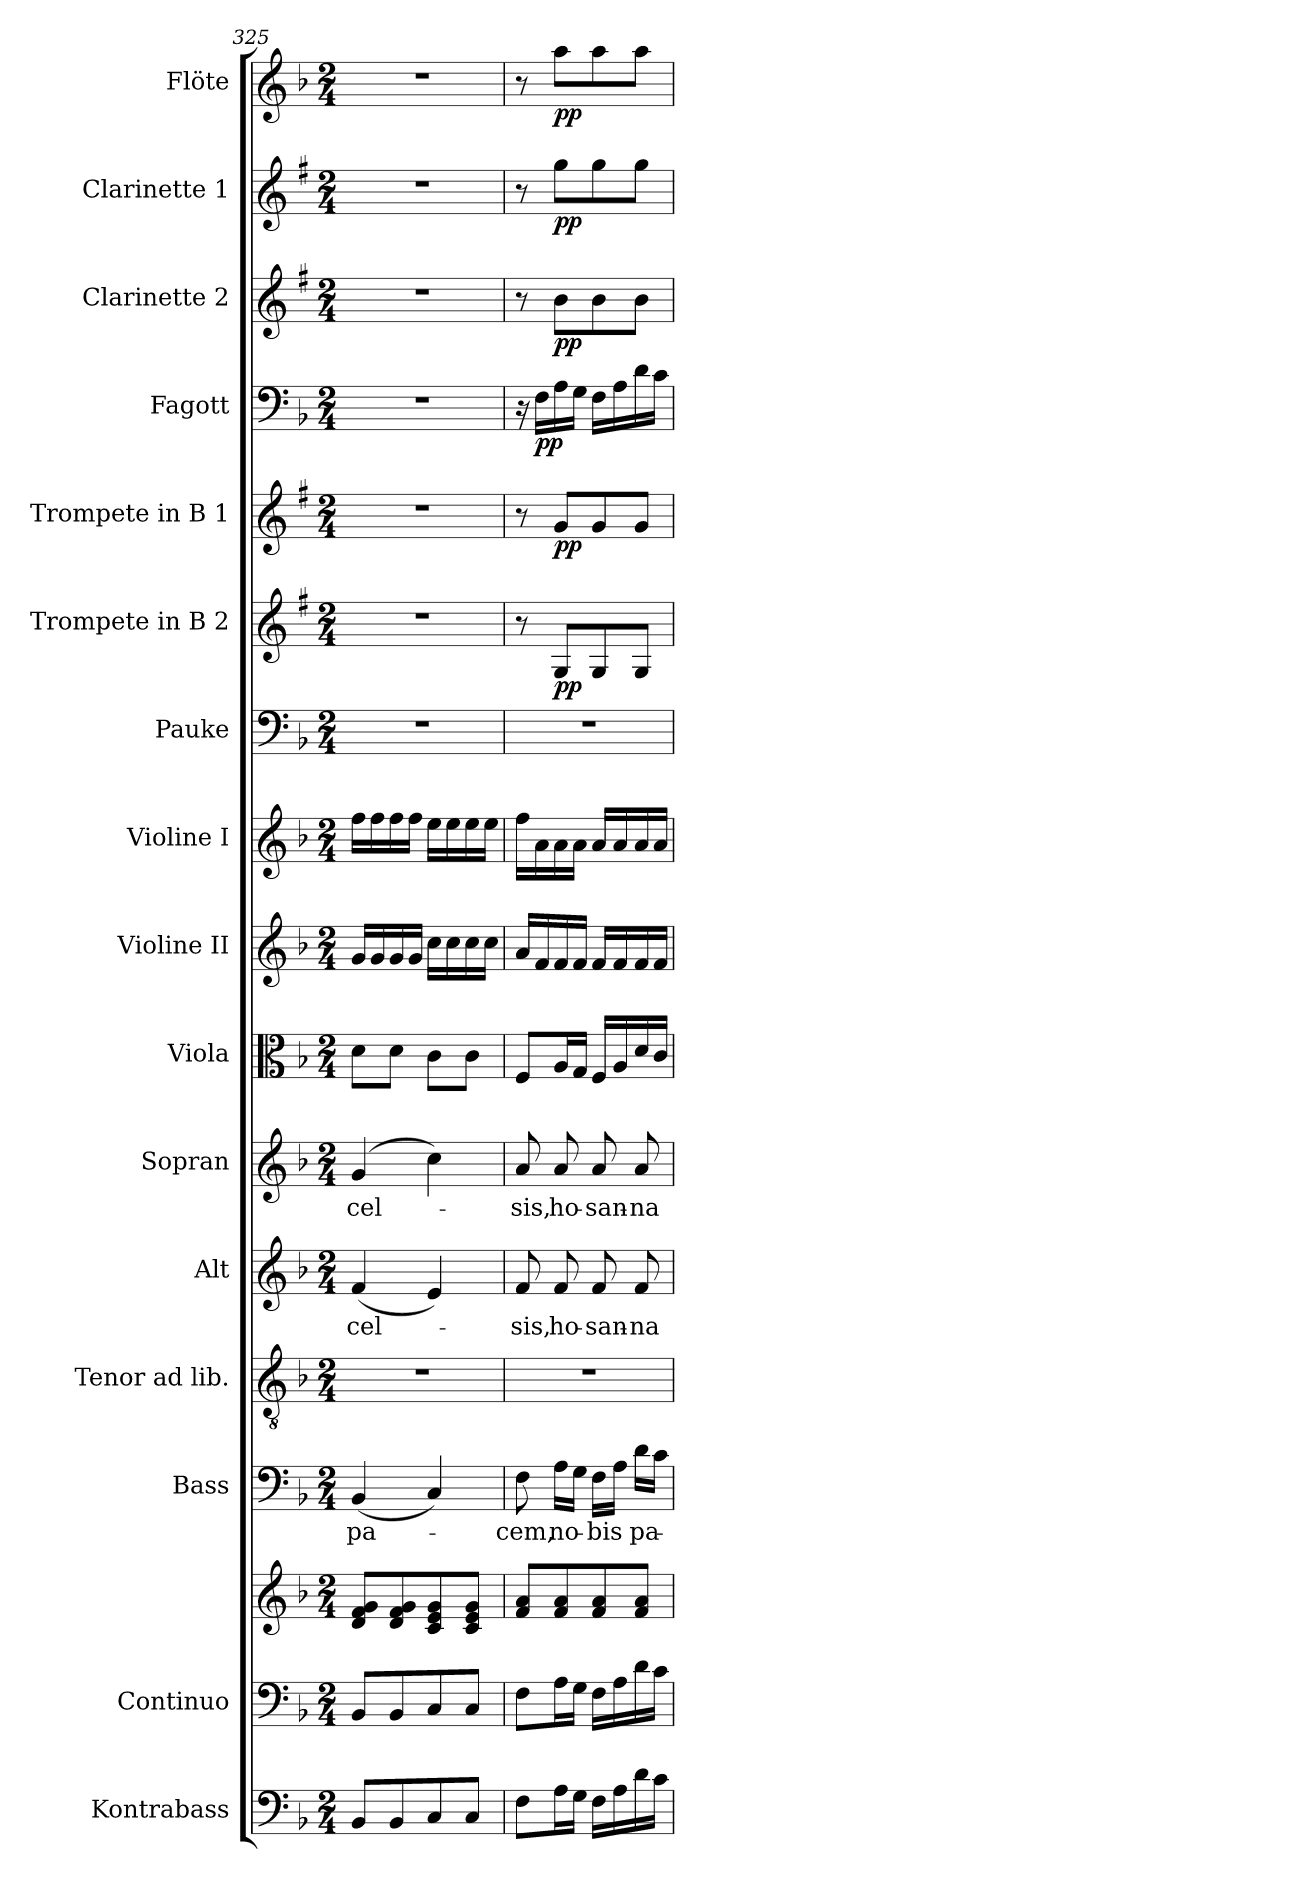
**kern	**kern	**kern	**kern	**text	**kern	**kern	**text	**kern	**text	**kern	**kern	**kern	**kern	**kern	**dynam	**kern	**dynam	**kern	**dynam	**kern	**dynam	**kern	**dynam	**kern	**dynam
*part16	*part15	*part15	*part14	*part14	*part13	*part12	*part12	*part11	*part11	*part10	*part9	*part8	*part7	*part6	*part6	*part5	*part5	*part4	*part4	*part3	*part3	*part2	*part2	*part1	*part1
*staff17	*staff16	*staff15	*staff14	*staff14	*staff13	*staff12	*staff12	*staff11	*staff11	*staff10	*staff9	*staff8	*staff7	*staff6	*staff6	*staff5	*staff5	*staff4	*staff4	*staff3	*staff3	*staff2	*staff2	*staff1	*staff1
*I"Kontrabass	*I"Continuo	*	*I"Bass	*	*I"Tenor ad lib.	*I"Alt	*	*I"Sopran	*	*I"Viola	*I"Violine II	*I"Violine I	*I"Pauke	*I"Trompete in B 2	*	*I"Trompete in B 1	*	*I"Fagott	*	*I"Clarinette 2	*	*I"Clarinette 1	*	*I"Flöte	*
*I'Kb.	*I'cont.	*	*I'B	*	*I'T	*I'A	*	*I'S	*	*I'Vla.	*I'Vl. II	*I'Vl. I	*I'Pk.	*	*	*	*	*I'Fg.	*	*I'Cl. 2	*	*I'Cl. 1	*	*I'Fl.	*
!!LO:PB:g=z
*clefF4	*clefF4	*clefG2	*clefF4	*	*clefGv2	*clefG2	*	*clefG2	*	*clefC3	*clefG2	*clefG2	*clefF4	*clefG2	*	*clefG2	*	*clefF4	*	*clefG2	*	*clefG2	*	*clefG2	*
*ITrd7c12	*	*	*	*	*	*	*	*	*	*	*	*	*	*ITrd1c2	*	*ITrd1c2	*	*	*	*ITrd1c2	*	*ITrd1c2	*	*	*
*k[b-]	*k[b-]	*k[b-]	*k[b-]	*	*k[b-]	*k[b-]	*	*k[b-]	*	*k[b-]	*k[b-]	*k[b-]	*k[b-]	*k[b-]	*	*k[b-]	*	*k[b-]	*	*k[b-]	*	*k[b-]	*	*k[b-]	*
*F:	*F:	*F:	*F:	*	*F:	*F:	*	*F:	*	*F:	*F:	*F:	*F:	*F:	*	*F:	*	*F:	*	*F:	*	*F:	*	*F:	*
*M2/4	*M2/4	*M2/4	*M2/4	*	*M2/4	*M2/4	*	*M2/4	*	*M2/4	*M2/4	*M2/4	*M2/4	*M2/4	*	*M2/4	*	*M2/4	*	*M2/4	*	*M2/4	*	*M2/4	*
=325	=325	=325	=325	=325	=325	=325	=325	=325	=325	=325	=325	=325	=325	=325	=325	=325	=325	=325	=325	=325	=325	=325	=325	=325	=325
!	!	!	!	!LO:LY:b	!	!	!LO:LY:b	!	!LO:LY:b	!	!	!	!	!	!	!	!	!	!	!	!	!	!	!	!
8BBB-/L	8BB-/L	8d/ 8f/ 8g/L	(<4BB-/	-pa-	2r	(<4f/	-cel-	(4g/	-cel-	8d\L	16g/LL	16ff\LL	2r	2r	.	2r	.	2r	.	2r	.	2r	.	2r	.
.	.	.	.	.	.	.	.	.	.	.	16g/	16ff\	.	.	.	.	.	.	.	.	.	.	.	.	.
8BBB-/	8BB-/	8d/ 8f/ 8g/	.	.	.	.	.	.	.	8d\J	16g/	16ff\	.	.	.	.	.	.	.	.	.	.	.	.	.
.	.	.	.	.	.	.	.	.	.	.	16g/JJ	16ff\JJ	.	.	.	.	.	.	.	.	.	.	.	.	.
8CC/	8C/	8c/ 8e/ 8g/	4C/)	.	.	4e/)	.	4cc\)	.	8c\L	16cc\LL	16ee\LL	.	.	.	.	.	.	.	.	.	.	.	.	.
.	.	.	.	.	.	.	.	.	.	.	16cc\	16ee\	.	.	.	.	.	.	.	.	.	.	.	.	.
8CC/J	8C/J	8c/ 8e/ 8g/J	.	.	.	.	.	.	.	8c\J	16cc\	16ee\	.	.	.	.	.	.	.	.	.	.	.	.	.
.	.	.	.	.	.	.	.	.	.	.	16cc\JJ	16ee\JJ	.	.	.	.	.	.	.	.	.	.	.	.	.
=326	=326	=326	=326	=326	=326	=326	=326	=326	=326	=326	=326	=326	=326	=326	=326	=326	=326	=326	=326	=326	=326	=326	=326	=326	=326
!	!	!	!	!LO:LY:b	!	!	!LO:LY:b	!	!LO:LY:b	!	!	!	!	!	!	!	!	!	!	!	!	!	!	!	!
8FF\L	8F\L	8f/ 8a/L	8F\	-cem,	2r	8f/	-sis,	8a/	-sis,	8F/L	16a/LL	16ff\LL	2r	8r	.	8r	.	16r	.	8r	.	8r	.	8r	.
!	!	!	!	!	!	!	!	!	!	!	!	!	!	!	!	!	!	!	!LO:DY:b	!	!	!	!	!	!
.	.	.	.	.	.	.	.	.	.	.	16f/	16a\	.	.	.	.	.	16F\LL	pp	.	.	.	.	.	.
!	!	!	!	!LO:LY:b	!	!	!LO:LY:b	!	!LO:LY:b	!	!	!	!	!	!LO:DY:b	!	!LO:DY:b	!	!	!	!LO:DY:b	!	!LO:DY:b	!	!LO:DY:b
16AA\L	16A\L	8f/ 8a/	16A\LL	no-	.	8f/	ho-	8a/	ho-	16A/L	16f/	16a\	.	8F/L	pp	8f/L	pp	16A\	.	8a\L	pp	8ff\L	pp	8aa\L	pp
16GG\JJ	16G\JJ	.	16G\JJ	.	.	.	.	.	.	16G/JJ	16f/JJ	16a\JJ	.	.	.	.	.	16G\JJ	.	.	.	.	.	.	.
!	!	!	!	!LO:LY:b	!	!	!LO:LY:b	!	!LO:LY:b	!	!	!	!	!	!	!	!	!	!	!	!	!	!	!	!
16FF\LL	16F\LL	8f/ 8a/	16F\LL	-bis	.	8f/	-san-	8a/	-san-	16F/LL	16f/LL	16a/LL	.	8F/	.	8f/	.	16F\LL	.	8a\	.	8ff\	.	8aa\	.
16AA\	16A\	.	16A\JJ	.	.	.	.	.	.	16A/	16f/	16a/	.	.	.	.	.	16A\	.	.	.	.	.	.	.
!	!	!	!	!LO:LY:b	!	!	!LO:LY:b	!	!LO:LY:b	!	!	!	!	!	!	!	!	!	!	!	!	!	!	!	!
16D\	16d\	8f/ 8a/J	16d\LL	pa-	.	8f/	-na	8a/	-na	16d/	16f/	16a/	.	8F/J	.	8f/J	.	16d\	.	8a\J	.	8ff\J	.	8aa\J	.
16C\JJ	16c\JJ	.	16c\JJ	.	.	.	.	.	.	16c/JJ	16f/JJ	16a/JJ	.	.	.	.	.	16c\JJ	.	.	.	.	.	.	.
=	=	=	=	=	=	=	=	=	=	=	=	=	=	=	=	=	=	=	=	=	=	=	=	=	=
*-	*-	*-	*-	*-	*-	*-	*-	*-	*-	*-	*-	*-	*-	*-	*-	*-	*-	*-	*-	*-	*-	*-	*-	*-	*-
